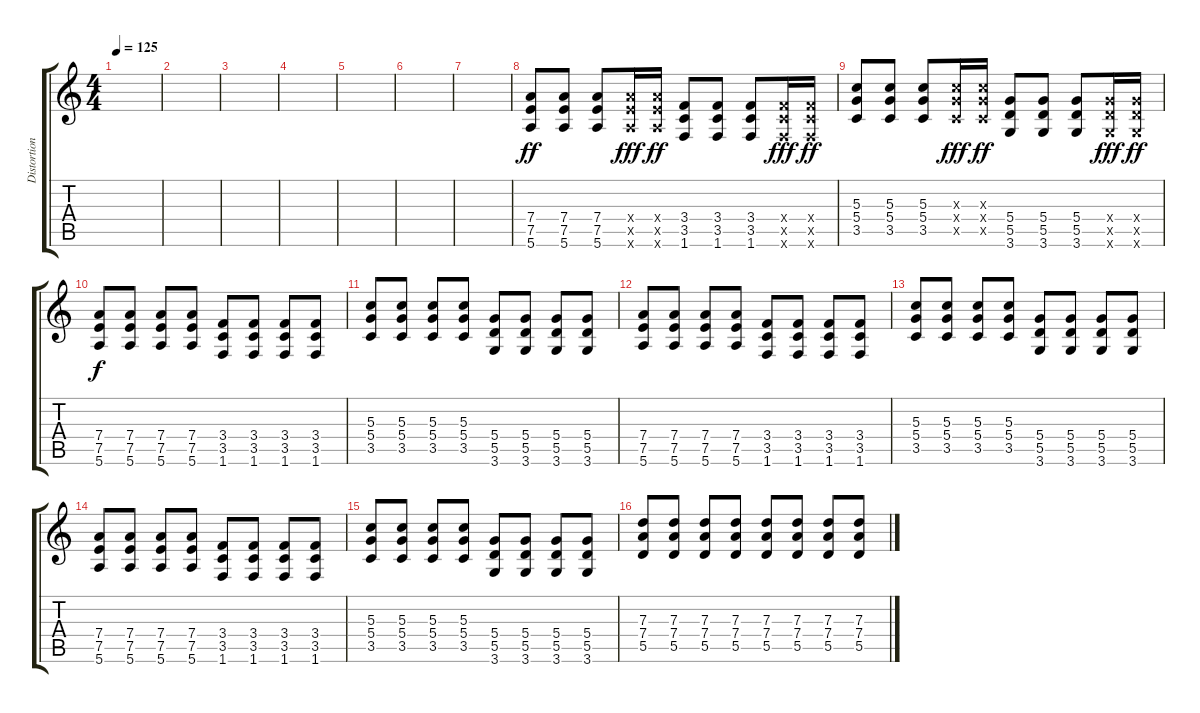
\track ("Distortion Guitar" "Distortion") {instrument distortionguitar}
\staff {score tabs}
\tuning (E4 B3 G3 D3 A2 E2) {hide}
\ts (4 4)
\tempo 125
\clef g2
\ks c
|
|
|
|
|
|
|
(7.4 7.5 5.6).8{dy ff instrument overdrivenguitar} (7.4 7.5 5.6).8 (7.4 7.5 5.6).8 (7.4{x} 7.5{x} 5.6{x}).16{dy fff} (7.4{x} 7.5{x} 5.6{x}).16{dy ff} (3.4 3.5 1.6).8 (3.4 3.5 1.6).8 (3.4 3.5 1.6).8 (3.4{x} 3.5{x} 1.6{x}).16{dy fff} (3.4{x} 3.5{x} 1.6{x}).16{dy ff} |
(5.3 5.4 3.5).8 (5.3 5.4 3.5).8 (5.3 5.4 3.5).8 (5.3{x} 5.4{x} 3.5{x}).16{dy fff} (5.3{x} 5.4{x} 3.5{x}).16{dy ff} (5.4 5.5 3.6).8 (5.4 5.5 3.6).8 (5.4 5.5 3.6).8 (5.4{x} 5.5{x} 3.6{x}).16{dy fff} (5.4{x} 5.5{x} 3.6{x}).16{dy ff} |
(7.4 7.5 5.6).8{dy f} (7.4 7.5 5.6).8 (7.4 7.5 5.6).8 (7.4 7.5 5.6).8 (3.4 3.5 1.6).8 (3.4 3.5 1.6).8 (3.4 3.5 1.6).8 (3.4 3.5 1.6).8 |
(5.3 5.4 3.5).8 (5.3 5.4 3.5).8 (5.3 5.4 3.5).8 (5.3 5.4 3.5).8 (5.4 5.5 3.6).8 (5.4 5.5 3.6).8 (5.4 5.5 3.6).8 (5.4 5.5 3.6).8 |
(7.4 7.5 5.6).8 (7.4 7.5 5.6).8 (7.4 7.5 5.6).8 (7.4 7.5 5.6).8 (3.4 3.5 1.6).8 (3.4 3.5 1.6).8 (3.4 3.5 1.6).8 (3.4 3.5 1.6).8 |
(5.3 5.4 3.5).8 (5.3 5.4 3.5).8 (5.3 5.4 3.5).8 (5.3 5.4 3.5).8 (5.4 5.5 3.6).8 (5.4 5.5 3.6).8 (5.4 5.5 3.6).8 (5.4 5.5 3.6).8 |
(7.4 7.5 5.6).8 (7.4 7.5 5.6).8 (7.4 7.5 5.6).8 (7.4 7.5 5.6).8 (3.4 3.5 1.6).8 (3.4 3.5 1.6).8 (3.4 3.5 1.6).8 (3.4 3.5 1.6).8 |
(5.3 5.4 3.5).8 (5.3 5.4 3.5).8 (5.3 5.4 3.5).8 (5.3 5.4 3.5).8 (5.4 5.5 3.6).8 (5.4 5.5 3.6).8 (5.4 5.5 3.6).8 (5.4 5.5 3.6).8 |
(7.3 7.4 5.5).8 (7.3 7.4 5.5).8 (7.3 7.4 5.5).8 (7.3 7.4 5.5).8 (7.3 7.4 5.5).8 (7.3 7.4 5.5).8 (7.3 7.4 5.5).8 (7.3 7.4 5.5).8
